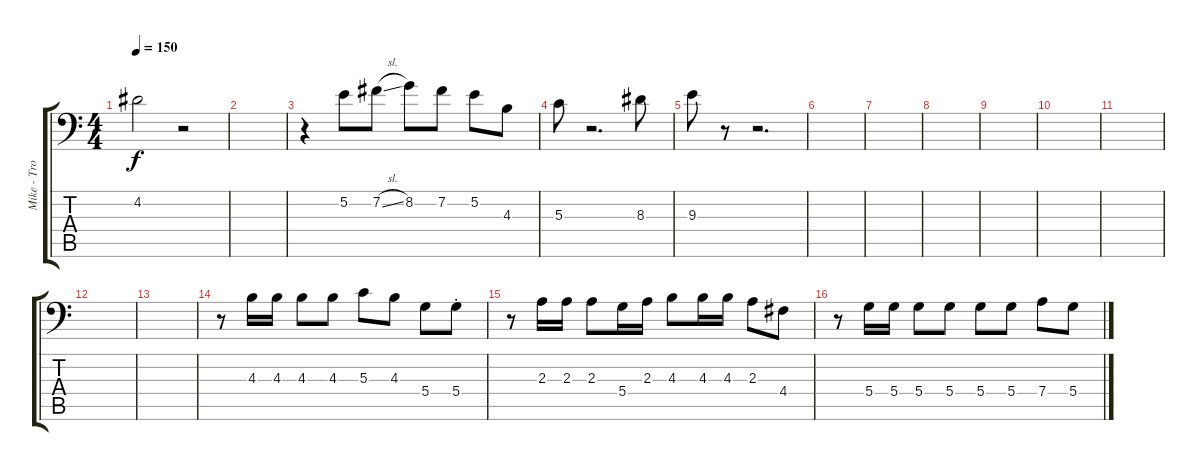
\track ("Mike - Trombone" "Mike - Tro") {instrument trombone}
\staff {score tabs}
\tuning (E4 B3 G3 D3 A2 A1) {hide}
\ts (4 4)
\tempo 150
\clef f4
\ks c
4.2.2{dy f} r.2 |
|
r.4 5.2.8 7.2{sl}.8 8.2.8 7.2.8 5.2.8 4.3.8 |
5.3.8 r.2{d} 8.3.8 |
9.3.8 r.8 r.2{d} |
|
|
|
|
|
|
|
|
r.8 4.3.16 4.3.16 4.3.8 4.3.8 5.3.8 4.3.8 5.4.8 5.4{st}.8 |
r.8 2.3.16 2.3.16 2.3.8 5.4.16 2.3.16 4.3.8 4.3.16 4.3.16 2.3.8 4.4.8 |
r.8 5.4.16 5.4.16 5.4.8 5.4.8 5.4.8 5.4.8 7.4.8 5.4.8
